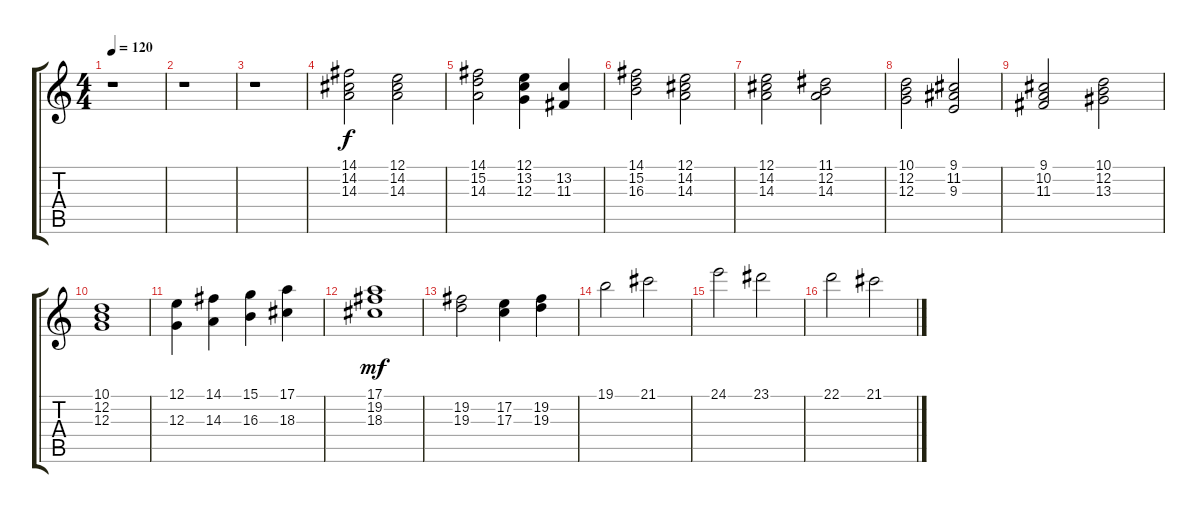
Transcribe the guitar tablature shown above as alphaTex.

\track "" {instrument stringensemble2}
\staff {score tabs}
\tuning (E4 B3 G3 D3 A2 E2) {hide}
\ts (4 4)
\tempo 120
\clef g2
\ks c
r.1{dy f} |
r.1 |
r.1 |
(14.1 14.2 14.3).2 (12.1 14.2 14.3).2 |
(14.1 15.2 14.3).2 (12.1 13.2 12.3).4 (13.2 11.3).4 |
(14.1 15.2 16.3).2 (12.1 14.2 14.3).2 |
(12.1 14.2 14.3).2 (11.1 12.2 14.3).2 |
(10.1 12.2 12.3).2 (9.1 11.2 9.3).2 |
(9.1 10.2 11.3).2 (10.1 12.2 13.3).2 |
(10.1 12.2 12.3).1 |
(12.1 12.3).4 (14.1 14.3).4 (15.1 16.3).4 (17.1 18.3).4 |
(17.1 19.2 18.3).1{dy mf} |
(19.2 19.3).2 (17.2 17.3).4 (19.2 19.3).4 |
19.1.2 21.1.2 |
24.1.2 23.1.2 |
22.1.2 21.1.2
